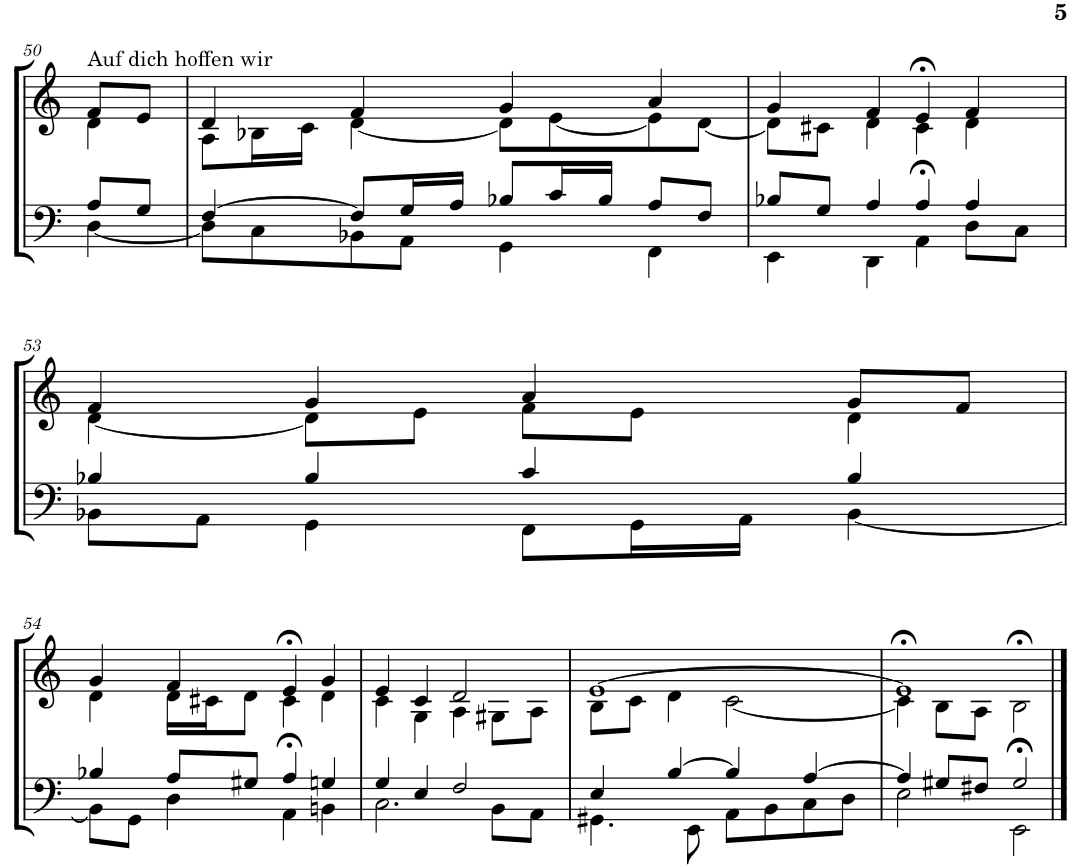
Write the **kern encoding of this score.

**kern	**kern
*part2	*part1
*staff2	*staff1
*I"Tenor/Baß	*I"Sopran/Alt
!!LO:PB:g=z
*clefF4	*clefG2
*k[]	*k[]
*M4/4	*M4/4
=50	=50
*^	*^
!	!	!LO:TX:a:t=Auf dich hoffen wir	!
8A/L	[4D\	8f/L	4d\
8G/J	.	8e/J	.
=51	=51	=51	=51
[4F/	8D\L]	4d/	8A\L
.	8C\	.	16B-X\L
.	.	.	16c\JJ
8F/L]	8BB-X\	4f/	[4d\
16G/L	8AA\J	.	.
16A/JJ	.	.	.
8B-X/L	4GG\	4g/	8d\L]
16c/L	.	.	[8e\
16B-/JJ	.	.	.
8A/L	4FF\	4a/	8e\]
8F/J	.	.	[8d\J
=52	=52	=52	=52
8B-X/L	4EE\	4g/	8d\L]
8G/J	.	.	8c#X\J
4A/	4DD\	4f/	4d\
4A/	4AA>\	4e>/	4c#\
4A/	8D\L	4f/	4d\
.	8C\J	.	.
!!LO:LB:g=z	!!
=53	=53	=53	=53
4B-X/	8BB-X\L	4f/	[4d\
.	8AA\J	.	.
4B-/	4GG\	4g/	8d\L]
.	.	.	8e\J
4c/	8FF\L	4a/	8f\L
.	16GG\L	.	8e\J
.	16AA\JJ	.	.
4B-/	[4BB-\	8g/L	4d\
.	.	8f/J	.
!!LO:LB:g=z	!!
=54	=54	=54	=54
4B-X/	8BB-\L]	4g/	4d\
.	8GG\J	.	.
8A/L	4D\	4f/	16d\LL
.	.	.	16c#X\J
8G#X/J	.	.	8d\J
4A/	4AA>\	4e>/	4c#\
4Gn/	4BBn\	4g/	4d\
=55	=55	=55	=55
4G/	2.C\	4e/	4c\
4E/	.	4c/	4G\
2F/	.	2d/	4A\
.	8BB\L	.	8G#X\L
.	8AA\J	.	8A\J
=56	=56	=56	=56
4E/	4.GG#X\	[1e	8B\L
.	.	.	8c\J
[4B/	.	.	4d\
.	8EE\	.	.
4B/]	8AA\L	.	[2c\
.	8BB\	.	.
[4A/	8C\	.	.
.	8D\J	.	.
=57	=57	=57	=57
4A/]	2E\	1e>]	4c\]
8G#X/L	.	.	8B\L
8F#X/J	.	.	8A\J
2G#>/	2EE>\	.	2B>\
*v	*v	*	*
*	*v	*v
==	==
*-	*-
